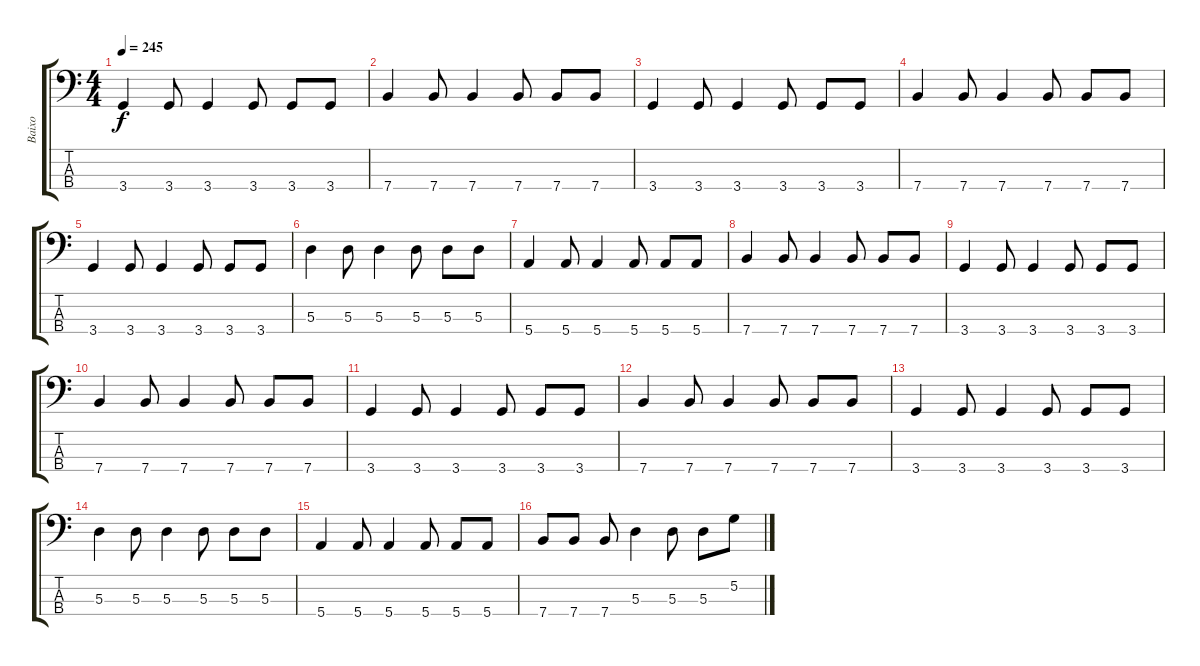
\track ("Baixo" "Baixo") {instrument electricbasspick}
\staff {score tabs}
\tuning (G2 D2 A1 E1) {hide}
\ts (4 4)
\tempo 245
\clef f4
\ks c
3.4.4{dy f} 3.4.8 3.4.4 3.4.8 3.4.8 3.4.8 |
7.4.4 7.4.8 7.4.4 7.4.8 7.4.8 7.4.8 |
3.4.4 3.4.8 3.4.4 3.4.8 3.4.8 3.4.8 |
7.4.4 7.4.8 7.4.4 7.4.8 7.4.8 7.4.8 |
3.4.4 3.4.8 3.4.4 3.4.8 3.4.8 3.4.8 |
5.3.4 5.3.8 5.3.4 5.3.8 5.3.8 5.3.8 |
5.4.4 5.4.8 5.4.4 5.4.8 5.4.8 5.4.8 |
7.4.4 7.4.8 7.4.4 7.4.8 7.4.8 7.4.8 |
3.4.4 3.4.8 3.4.4 3.4.8 3.4.8 3.4.8 |
7.4.4 7.4.8 7.4.4 7.4.8 7.4.8 7.4.8 |
3.4.4 3.4.8 3.4.4 3.4.8 3.4.8 3.4.8 |
7.4.4 7.4.8 7.4.4 7.4.8 7.4.8 7.4.8 |
3.4.4 3.4.8 3.4.4 3.4.8 3.4.8 3.4.8 |
5.3.4 5.3.8 5.3.4 5.3.8 5.3.8 5.3.8 |
5.4.4 5.4.8 5.4.4 5.4.8 5.4.8 5.4.8 |
7.4.8 7.4.8 7.4.8 5.3.4 5.3.8 5.3.8 5.2.8
